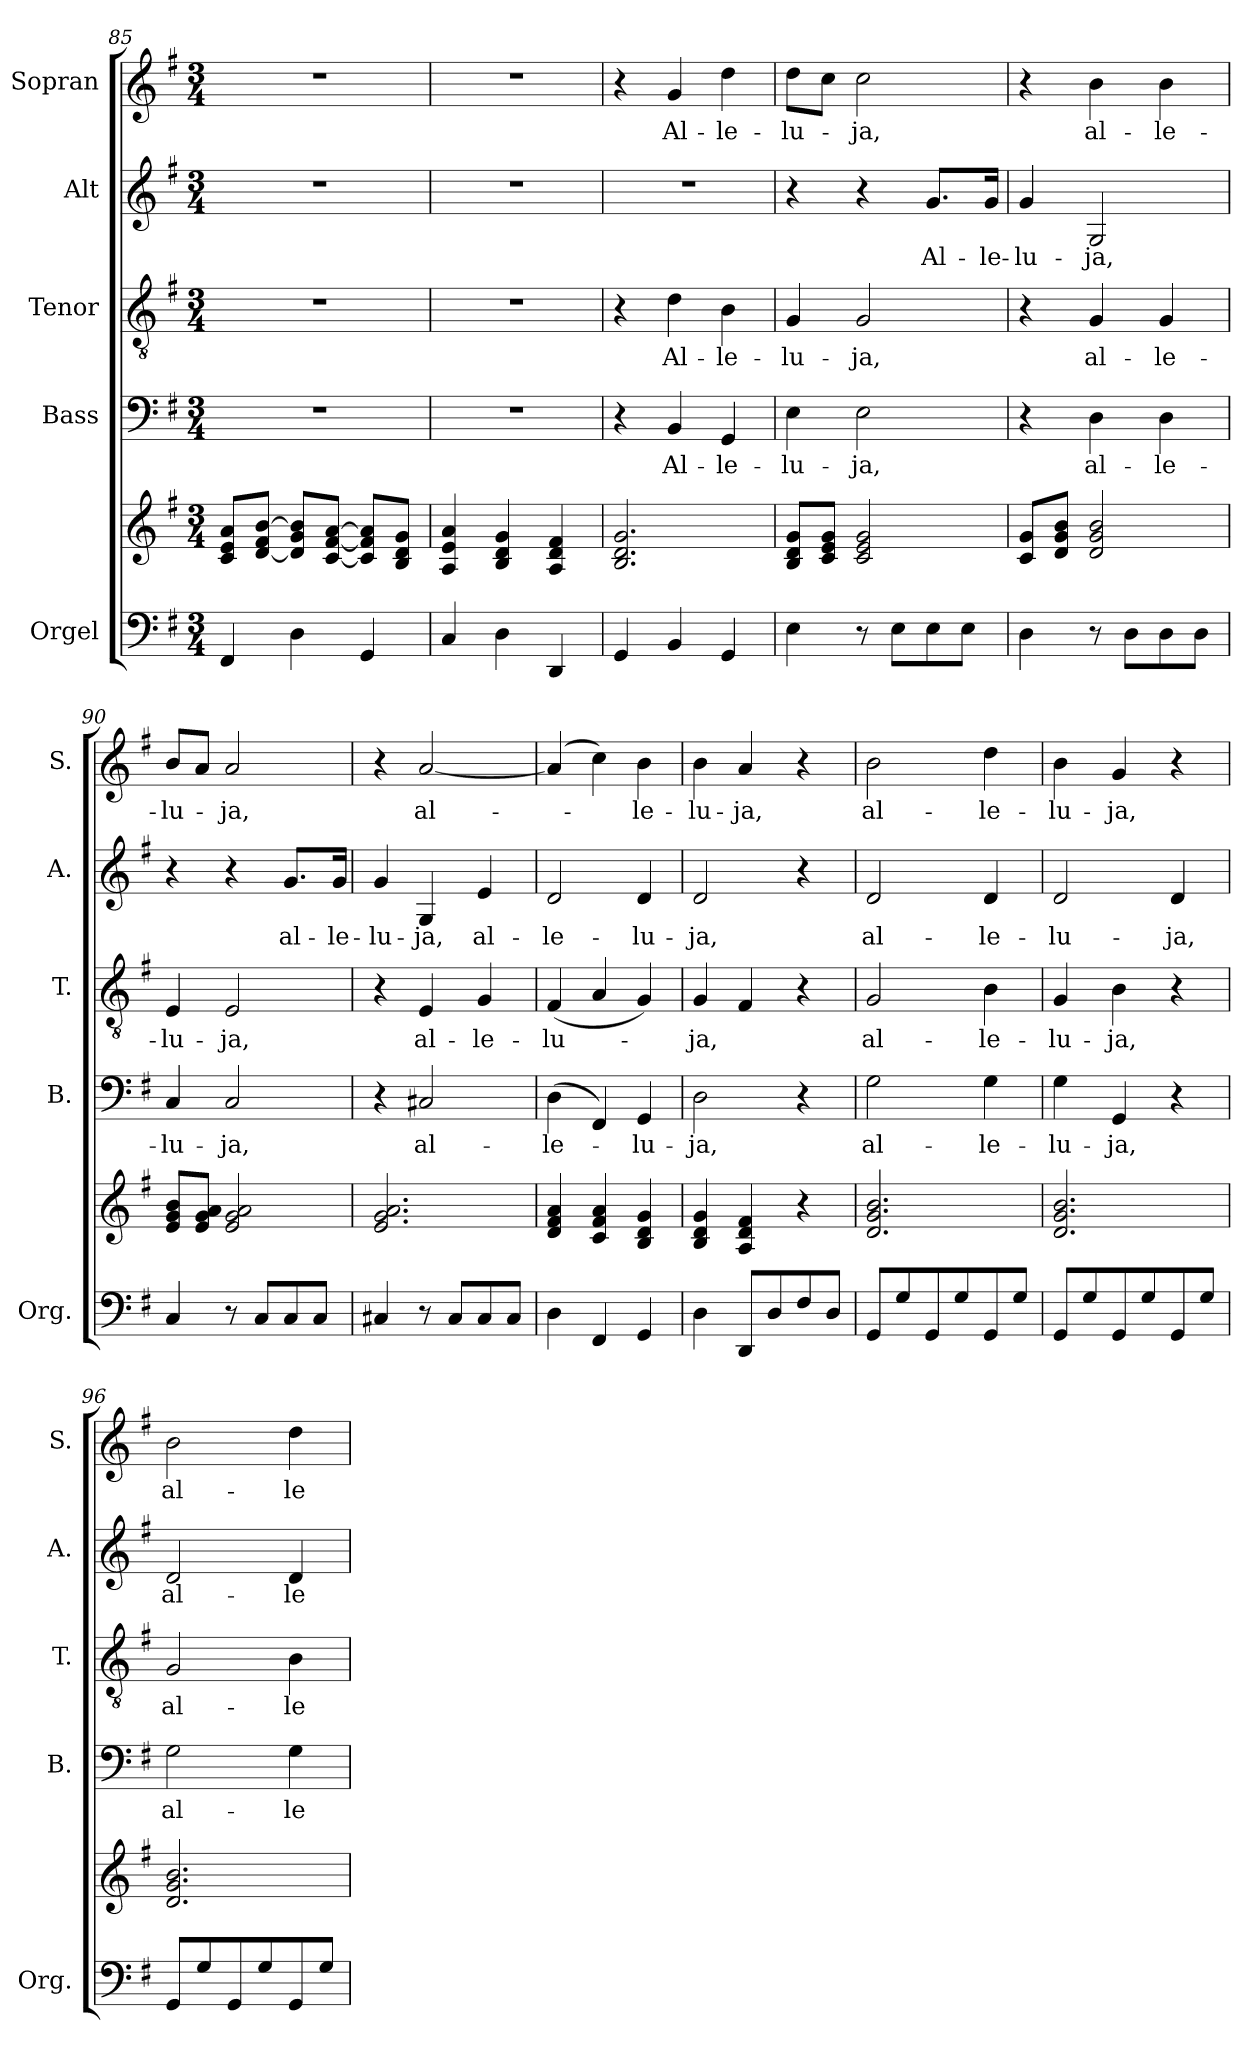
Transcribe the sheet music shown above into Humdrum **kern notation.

**kern	**kern	**kern	**text	**kern	**text	**kern	**text	**kern	**text
*part5	*part5	*part4	*part4	*part3	*part3	*part2	*part2	*part1	*part1
*staff6	*staff5	*staff4	*staff4	*staff3	*staff3	*staff2	*staff2	*staff1	*staff1
*I"Orgel	*	*I"Bass	*	*I"Tenor	*	*I"Alt	*	*I"Sopran	*
*I'Org.	*	*I'B.	*	*I'T.	*	*I'A.	*	*I'S.	*
*clefF4	*clefG2	*clefF4	*	*clefGv2	*	*clefG2	*	*clefG2	*
*k[f#]	*k[f#]	*k[f#]	*	*k[f#]	*	*k[f#]	*	*k[f#]	*
*G:	*G:	*G:	*	*G:	*	*G:	*	*G:	*
*M3/4	*M3/4	*M3/4	*	*M3/4	*	*M3/4	*	*M3/4	*
=85	=85	=85	=85	=85	=85	=85	=85	=85	=85
4FF#/	8c/ 8e/ 8a/L	2.r	.	2.r	.	2.r	.	2.r	.
.	[8d/ 8f#/ [8b/J	.	.	.	.	.	.	.	.
4D\	8d/] 8g/ 8b/]L	.	.	.	.	.	.	.	.
.	[8c/ [8f#/ [8a/J	.	.	.	.	.	.	.	.
4GG/	8c/] 8f#/] 8a/]L	.	.	.	.	.	.	.	.
.	8B/ 8d/ 8g/J	.	.	.	.	.	.	.	.
!!LO:LB:g=z
=86	=86	=86	=86	=86	=86	=86	=86	=86	=86
4C/	4A/ 4e/ 4a/	2.r	.	2.r	.	2.r	.	2.r	.
4D\	4B/ 4d/ 4g/	.	.	.	.	.	.	.	.
4DD/	4A/ 4d/ 4f#/	.	.	.	.	.	.	.	.
=87	=87	=87	=87	=87	=87	=87	=87	=87	=87
4GG/	2.B/ 2.d/ 2.g/	4r	.	4r	.	2.r	.	4r	.
!	!	!	!LO:LY:b	!	!LO:LY:b	!	!	!	!LO:LY:b
4BB/	.	4BB/	Al-	4d\	Al-	.	.	4g/	Al-
!	!	!	!LO:LY:b	!	!LO:LY:b	!	!	!	!LO:LY:b
4GG/	.	4GG/	-le-	4B\	-le-	.	.	4dd\	-le-
=88	=88	=88	=88	=88	=88	=88	=88	=88	=88
!	!	!	!LO:LY:b	!	!LO:LY:b	!	!	!	!LO:LY:b
4E\	8B/ 8d/ 8g/L	4E\	-lu-	4G/	-lu-	4r	.	8dd\L	-lu-
.	8c/ 8e/ 8g/J	.	.	.	.	.	.	8cc\J	.
!	!	!	!LO:LY:b	!	!LO:LY:b	!	!	!	!LO:LY:b
8r	2c/ 2e/ 2g/	2E\	-ja,	2G/	-ja,	4r	.	2cc\	-ja,
8E\L	.	.	.	.	.	.	.	.	.
!	!	!	!	!	!	!	!LO:LY:b	!	!
8E\	.	.	.	.	.	8.g/L	Al-	.	.
8E\J	.	.	.	.	.	.	.	.	.
!	!	!	!	!	!	!	!LO:LY:b	!	!
.	.	.	.	.	.	16g/Jk	-le-	.	.
=89	=89	=89	=89	=89	=89	=89	=89	=89	=89
!	!	!	!	!	!	!	!LO:LY:b	!	!
4D\	8c/ 8g/L	4r	.	4r	.	4g/	-lu-	4r	.
.	8d/ 8g/ 8b/J	.	.	.	.	.	.	.	.
!	!	!	!LO:LY:b	!	!LO:LY:b	!	!LO:LY:b	!	!LO:LY:b
8r	2d/ 2g/ 2b/	4D\	al-	4G/	al-	2G/	-ja,	4b\	al-
8D\L	.	.	.	.	.	.	.	.	.
!	!	!	!LO:LY:b	!	!LO:LY:b	!	!	!	!LO:LY:b
8D\	.	4D\	-le-	4G/	-le-	.	.	4b\	-le-
8D\J	.	.	.	.	.	.	.	.	.
=90	=90	=90	=90	=90	=90	=90	=90	=90	=90
!	!	!	!LO:LY:b	!	!LO:LY:b	!	!	!	!LO:LY:b
4C/	8e/ 8g/ 8b/L	4C/	-lu-	4E/	-lu-	4r	.	8b/L	-lu-
.	8e/ 8g/ 8a/J	.	.	.	.	.	.	8a/J	.
!	!	!	!LO:LY:b	!	!LO:LY:b	!	!	!	!LO:LY:b
8r	2e/ 2g/ 2a/	2C/	-ja,	2E/	-ja,	4r	.	2a/	-ja,
8C/L	.	.	.	.	.	.	.	.	.
!	!	!	!	!	!	!	!LO:LY:b	!	!
8C/	.	.	.	.	.	8.g/L	al-	.	.
8C/J	.	.	.	.	.	.	.	.	.
!	!	!	!	!	!	!	!LO:LY:b	!	!
.	.	.	.	.	.	16g/Jk	-le-	.	.
=91	=91	=91	=91	=91	=91	=91	=91	=91	=91
!	!	!	!	!	!	!	!LO:LY:b	!	!
4C#X/	2.e/ 2.g/ 2.a/	4r	.	4r	.	4g/	-lu-	4r	.
!	!	!	!LO:LY:b	!	!LO:LY:b	!	!LO:LY:b	!	!LO:LY:b
8r	.	2C#X/	al-	4E/	al-	4G/	-ja,	[2a/	al-
8C#/L	.	.	.	.	.	.	.	.	.
!	!	!	!	!	!LO:LY:b	!	!LO:LY:b	!	!
8C#/	.	.	.	4G/	-le-	4e/	al-	.	.
8C#/J	.	.	.	.	.	.	.	.	.
!!LO:PB:g=z
=92	=92	=92	=92	=92	=92	=92	=92	=92	=92
!	!	!	!LO:LY:b	!	!LO:LY:b	!	!LO:LY:b	!	!
4D\	4d/ 4f#/ 4a/	(>4D\	-le-	(<4F#/	-lu-	2d/	-le-	(4a/]	.
4FF#/	4c/ 4f#/ 4a/	4FF#/)	.	4A/	.	.	.	4cc\)	.
!	!	!	!LO:LY:b	!	!	!	!LO:LY:b	!	!LO:LY:b
4GG/	4B/ 4d/ 4g/	4GG/	-lu-	4G/)	.	4d/	-lu-	4b\	-le-
=93	=93	=93	=93	=93	=93	=93	=93	=93	=93
!	!	!	!LO:LY:b	!	!LO:LY:b	!	!LO:LY:b	!	!LO:LY:b
4D\	4B/ 4d/ 4g/	2D\	-ja,	4G/	-ja,	2d/	-ja,	4b\	-lu-
!	!	!	!	!	!	!	!	!	!LO:LY:b
8DD/L	4A/ 4d/ 4f#/	.	.	4F#/	.	.	.	4a/	-ja,
8D/	.	.	.	.	.	.	.	.	.
8F#/	4r	4r	.	4r	.	4r	.	4r	.
8D/J	.	.	.	.	.	.	.	.	.
=94	=94	=94	=94	=94	=94	=94	=94	=94	=94
!	!	!	!LO:LY:b	!	!LO:LY:b	!	!LO:LY:b	!	!LO:LY:b
8GG/L	2.d/ 2.g/ 2.b/	2G\	al-	2G/	al-	2d/	al-	2b\	al-
8G/	.	.	.	.	.	.	.	.	.
8GG/	.	.	.	.	.	.	.	.	.
8G/	.	.	.	.	.	.	.	.	.
!	!	!	!LO:LY:b	!	!LO:LY:b	!	!LO:LY:b	!	!LO:LY:b
8GG/	.	4G\	-le-	4B\	-le-	4d/	-le-	4dd\	-le-
8G/J	.	.	.	.	.	.	.	.	.
=95	=95	=95	=95	=95	=95	=95	=95	=95	=95
!	!	!	!LO:LY:b	!	!LO:LY:b	!	!LO:LY:b	!	!LO:LY:b
8GG/L	2.d/ 2.g/ 2.b/	4G\	-lu-	4G/	-lu-	2d/	-lu-	4b\	-lu-
8G/	.	.	.	.	.	.	.	.	.
!	!	!	!LO:LY:b	!	!LO:LY:b	!	!	!	!LO:LY:b
8GG/	.	4GG/	-ja,	4B\	-ja,	.	.	4g/	-ja,
8G/	.	.	.	.	.	.	.	.	.
!	!	!	!	!	!	!	!LO:LY:b	!	!
8GG/	.	4r	.	4r	.	4d/	-ja,	4r	.
8G/J	.	.	.	.	.	.	.	.	.
=96	=96	=96	=96	=96	=96	=96	=96	=96	=96
!	!	!	!LO:LY:b	!	!LO:LY:b	!	!LO:LY:b	!	!LO:LY:b
8GG/L	2.d/ 2.g/ 2.b/	2G\	al-	2G/	al-	2d/	al-	2b\	al-
8G/	.	.	.	.	.	.	.	.	.
8GG/	.	.	.	.	.	.	.	.	.
8G/	.	.	.	.	.	.	.	.	.
!	!	!	!LO:LY:b	!	!LO:LY:b	!	!LO:LY:b	!	!LO:LY:b
8GG/	.	4G\	-le-	4B\	-le-	4d/	-le-	4dd\	-le-
8G/J	.	.	.	.	.	.	.	.	.
=	=	=	=	=	=	=	=	=	=
*-	*-	*-	*-	*-	*-	*-	*-	*-	*-
